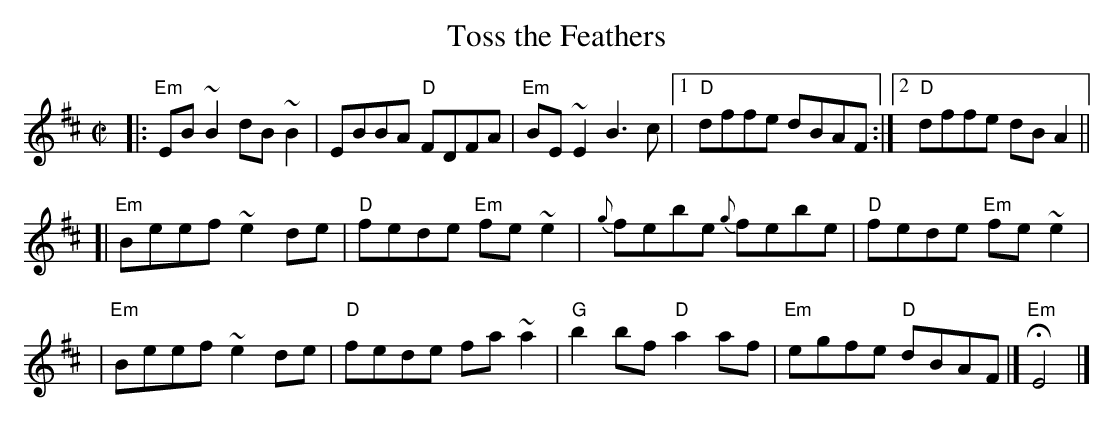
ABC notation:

X:1
T: Toss the Feathers
M: C|
L: 1/8
K: Edor
|: "Em"EB~B2 dB~B2 |    EBBA  "D"FDFA  | "Em"BE~E2   B3c  |1 "D"dffe     dBAF :|2 "D"dffe dBA2 ||
[| "Em"Beef ~e2de  | "D"fede "Em"fe~e2 |  {g}febe {g}febe |  "D"fede "Em"fe~e2 |
|  "Em"Beef ~e2de  | "D"fede     fa~a2 |  "G"b2bf "D"a2af | "Em"egfe  "D"dBAF  |] "Em"HE4 |]
